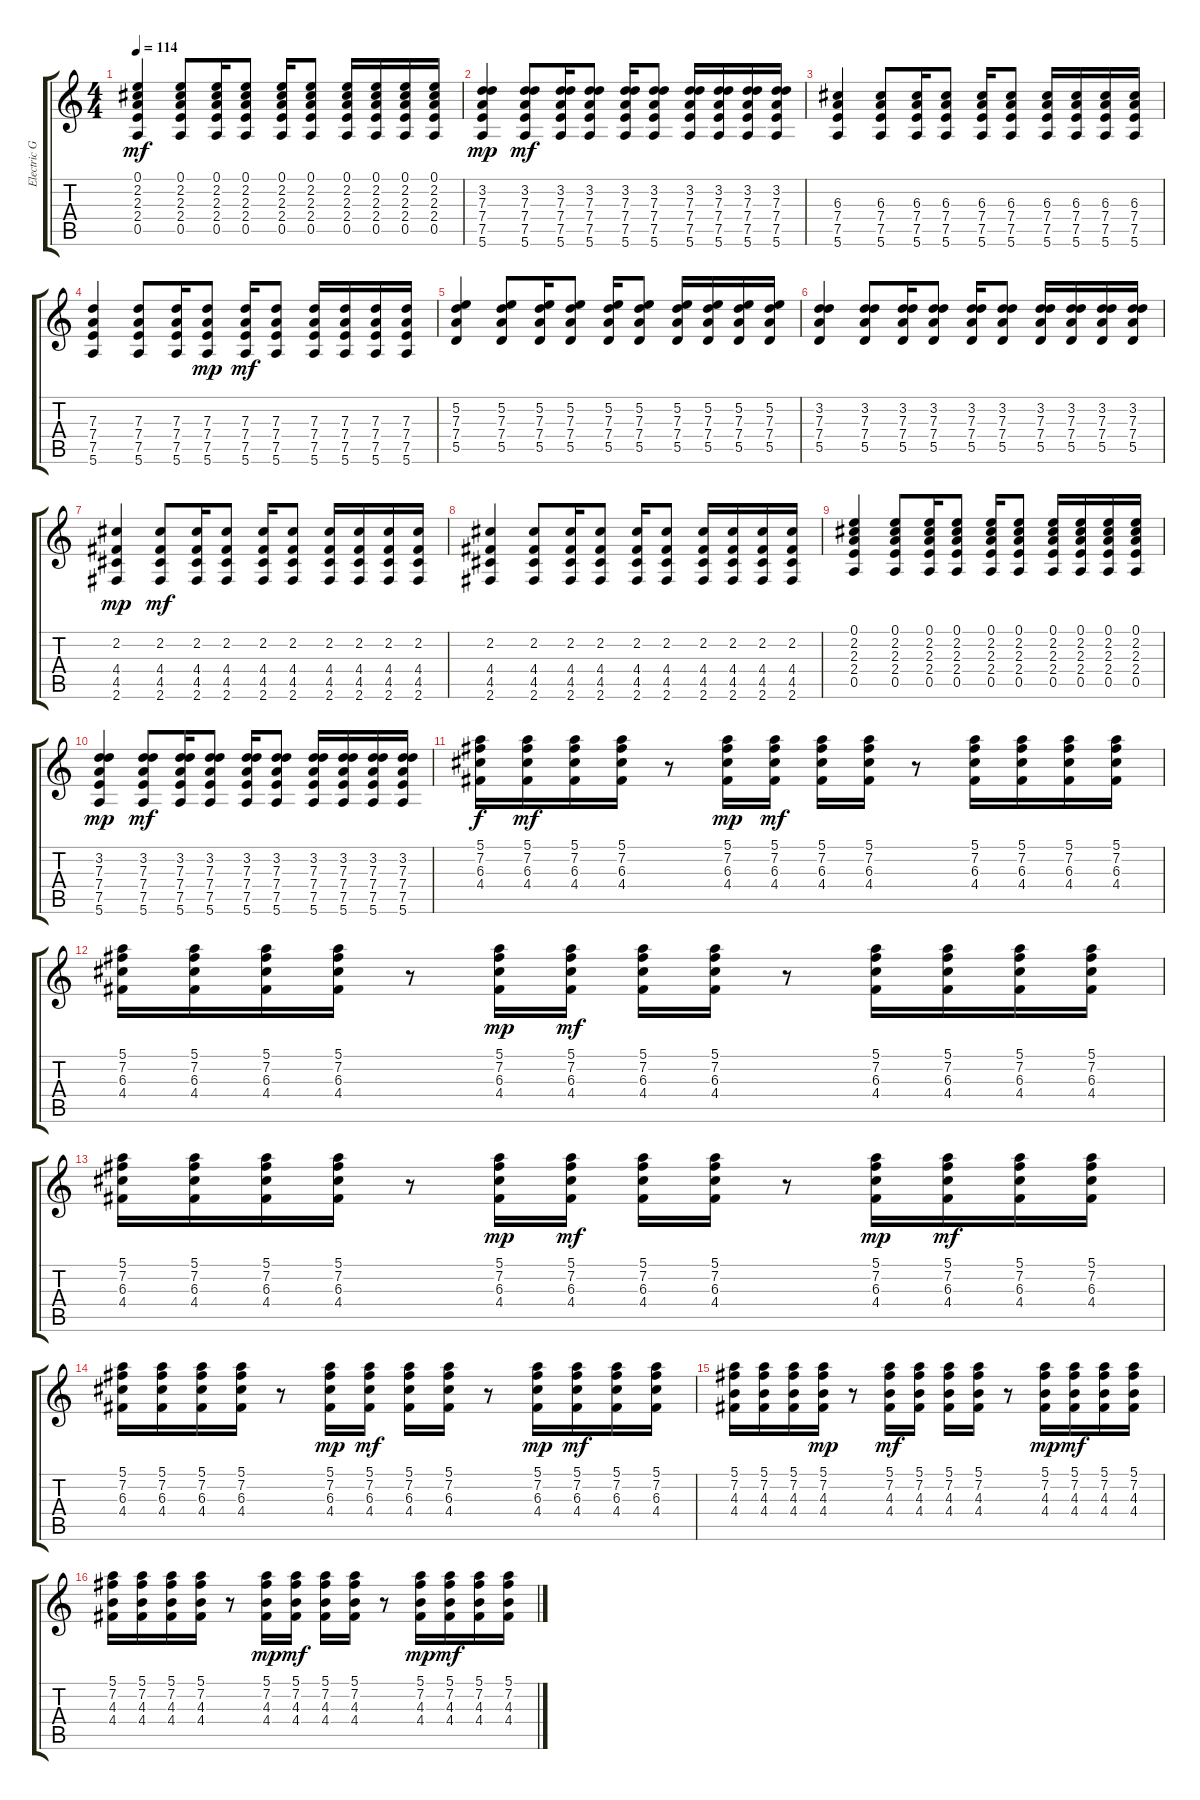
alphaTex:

\track ("Electric Guitar" "Electric G") {instrument distortionguitar}
\staff {score tabs}
\tuning (E4 B3 G3 D3 A2 E2) {hide}
\ts (4 4)
\tempo 114
\clef g2
\ks c
(0.1 2.2 2.3 2.4 0.5).4{dy mf} (0.1 2.2 2.3 2.4 0.5).8 (0.1 2.2 2.3 2.4 0.5).16 (0.1 2.2 2.3 2.4 0.5).8 (0.1 2.2 2.3 2.4 0.5).16 (0.1 2.2 2.3 2.4 0.5).8 (0.1 2.2 2.3 2.4 0.5).16 (0.1 2.2 2.3 2.4 0.5).16 (0.1 2.2 2.3 2.4 0.5).16 (0.1 2.2 2.3 2.4 0.5).16 |
(3.2 7.3 7.4 7.5 5.6).4{dy mp} (3.2 7.3 7.4 7.5 5.6).8{dy mf} (3.2 7.3 7.4 7.5 5.6).16 (3.2 7.3 7.4 7.5 5.6).8 (3.2 7.3 7.4 7.5 5.6).16 (3.2 7.3 7.4 7.5 5.6).8 (3.2 7.3 7.4 7.5 5.6).16 (3.2 7.3 7.4 7.5 5.6).16 (3.2 7.3 7.4 7.5 5.6).16 (3.2 7.3 7.4 7.5 5.6).16 |
(6.3 7.4 7.5 5.6).4 (6.3 7.4 7.5 5.6).8 (6.3 7.4 7.5 5.6).16 (6.3 7.4 7.5 5.6).8 (6.3 7.4 7.5 5.6).16 (6.3 7.4 7.5 5.6).8 (6.3 7.4 7.5 5.6).16 (6.3 7.4 7.5 5.6).16 (6.3 7.4 7.5 5.6).16 (6.3 7.4 7.5 5.6).16 |
(7.3 7.4 7.5 5.6).4 (7.3 7.4 7.5 5.6).8 (7.3 7.4 7.5 5.6).16 (7.3 7.4 7.5 5.6).8{dy mp} (7.3 7.4 7.5 5.6).16{dy mf} (7.3 7.4 7.5 5.6).8 (7.3 7.4 7.5 5.6).16 (7.3 7.4 7.5 5.6).16 (7.3 7.4 7.5 5.6).16 (7.3 7.4 7.5 5.6).16 |
(5.2 7.3 7.4 5.5).4 (5.2 7.3 7.4 5.5).8 (5.2 7.3 7.4 5.5).16 (5.2 7.3 7.4 5.5).8 (5.2 7.3 7.4 5.5).16 (5.2 7.3 7.4 5.5).8 (5.2 7.3 7.4 5.5).16 (5.2 7.3 7.4 5.5).16 (5.2 7.3 7.4 5.5).16 (5.2 7.3 7.4 5.5).16 |
(3.2 7.3 7.4 5.5).4 (3.2 7.3 7.4 5.5).8 (3.2 7.3 7.4 5.5).16 (3.2 7.3 7.4 5.5).8 (3.2 7.3 7.4 5.5).16 (3.2 7.3 7.4 5.5).8 (3.2 7.3 7.4 5.5).16 (3.2 7.3 7.4 5.5).16 (3.2 7.3 7.4 5.5).16 (3.2 7.3 7.4 5.5).16 |
(2.2 4.4 4.5 2.6).4{dy mp} (2.2 4.4 4.5 2.6).8{dy mf} (2.2 4.4 4.5 2.6).16 (2.2 4.4 4.5 2.6).8 (2.2 4.4 4.5 2.6).16 (2.2 4.4 4.5 2.6).8 (2.2 4.4 4.5 2.6).16 (2.2 4.4 4.5 2.6).16 (2.2 4.4 4.5 2.6).16 (2.2 4.4 4.5 2.6).16 |
(2.2 4.4 4.5 2.6).4 (2.2 4.4 4.5 2.6).8 (2.2 4.4 4.5 2.6).16 (2.2 4.4 4.5 2.6).8 (2.2 4.4 4.5 2.6).16 (2.2 4.4 4.5 2.6).8 (2.2 4.4 4.5 2.6).16 (2.2 4.4 4.5 2.6).16 (2.2 4.4 4.5 2.6).16 (2.2 4.4 4.5 2.6).16 |
(0.1 2.2 2.3 2.4 0.5).4 (0.1 2.2 2.3 2.4 0.5).8 (0.1 2.2 2.3 2.4 0.5).16 (0.1 2.2 2.3 2.4 0.5).8 (0.1 2.2 2.3 2.4 0.5).16 (0.1 2.2 2.3 2.4 0.5).8 (0.1 2.2 2.3 2.4 0.5).16 (0.1 2.2 2.3 2.4 0.5).16 (0.1 2.2 2.3 2.4 0.5).16 (0.1 2.2 2.3 2.4 0.5).16 |
(3.2 7.3 7.4 7.5 5.6).4{dy mp} (3.2 7.3 7.4 7.5 5.6).8{dy mf} (3.2 7.3 7.4 7.5 5.6).16 (3.2 7.3 7.4 7.5 5.6).8 (3.2 7.3 7.4 7.5 5.6).16 (3.2 7.3 7.4 7.5 5.6).8 (3.2 7.3 7.4 7.5 5.6).16 (3.2 7.3 7.4 7.5 5.6).16 (3.2 7.3 7.4 7.5 5.6).16 (3.2 7.3 7.4 7.5 5.6).16 |
(5.1 7.2 6.3 4.4).16{dy f} (5.1 7.2 6.3 4.4).16{dy mf} (5.1 7.2 6.3 4.4).16 (5.1 7.2 6.3 4.4).16 r.8 (5.1 7.2 6.3 4.4).16{dy mp} (5.1 7.2 6.3 4.4).16{dy mf} (5.1 7.2 6.3 4.4).16 (5.1 7.2 6.3 4.4).16 r.8 (5.1 7.2 6.3 4.4).16 (5.1 7.2 6.3 4.4).16 (5.1 7.2 6.3 4.4).16 (5.1 7.2 6.3 4.4).16 |
(5.1 7.2 6.3 4.4).16 (5.1 7.2 6.3 4.4).16 (5.1 7.2 6.3 4.4).16 (5.1 7.2 6.3 4.4).16 r.8 (5.1 7.2 6.3 4.4).16{dy mp} (5.1 7.2 6.3 4.4).16{dy mf} (5.1 7.2 6.3 4.4).16 (5.1 7.2 6.3 4.4).16 r.8 (5.1 7.2 6.3 4.4).16 (5.1 7.2 6.3 4.4).16 (5.1 7.2 6.3 4.4).16 (5.1 7.2 6.3 4.4).16 |
(5.1 7.2 6.3 4.4).16 (5.1 7.2 6.3 4.4).16 (5.1 7.2 6.3 4.4).16 (5.1 7.2 6.3 4.4).16 r.8 (5.1 7.2 6.3 4.4).16{dy mp} (5.1 7.2 6.3 4.4).16{dy mf} (5.1 7.2 6.3 4.4).16 (5.1 7.2 6.3 4.4).16 r.8 (5.1 7.2 6.3 4.4).16{dy mp} (5.1 7.2 6.3 4.4).16{dy mf} (5.1 7.2 6.3 4.4).16 (5.1 7.2 6.3 4.4).16 |
(5.1 7.2 6.3 4.4).16 (5.1 7.2 6.3 4.4).16 (5.1 7.2 6.3 4.4).16 (5.1 7.2 6.3 4.4).16 r.8 (5.1 7.2 6.3 4.4).16{dy mp} (5.1 7.2 6.3 4.4).16{dy mf} (5.1 7.2 6.3 4.4).16 (5.1 7.2 6.3 4.4).16 r.8 (5.1 7.2 6.3 4.4).16{dy mp} (5.1 7.2 6.3 4.4).16{dy mf} (5.1 7.2 6.3 4.4).16 (5.1 7.2 6.3 4.4).16 |
(5.1 7.2 4.3 4.4).16 (5.1 7.2 4.3 4.4).16 (5.1 7.2 4.3 4.4).16 (5.1 7.2 4.3 4.4).16{dy mp} r.8 (5.1 7.2 4.3 4.4).16{dy mf} (5.1 7.2 4.3 4.4).16 (5.1 7.2 4.3 4.4).16 (5.1 7.2 4.3 4.4).16 r.8 (5.1 7.2 4.3 4.4).16{dy mp} (5.1 7.2 4.3 4.4).16{dy mf} (5.1 7.2 4.3 4.4).16 (5.1 7.2 4.3 4.4).16 |
(5.1 7.2 4.3 4.4).16 (5.1 7.2 4.3 4.4).16 (5.1 7.2 4.3 4.4).16 (5.1 7.2 4.3 4.4).16 r.8 (5.1 7.2 4.3 4.4).16{dy mp} (5.1 7.2 4.3 4.4).16{dy mf} (5.1 7.2 4.3 4.4).16 (5.1 7.2 4.3 4.4).16 r.8 (5.1 7.2 4.3 4.4).16{dy mp} (5.1 7.2 4.3 4.4).16{dy mf} (5.1 7.2 4.3 4.4).16 (5.1 7.2 4.3 4.4).16
